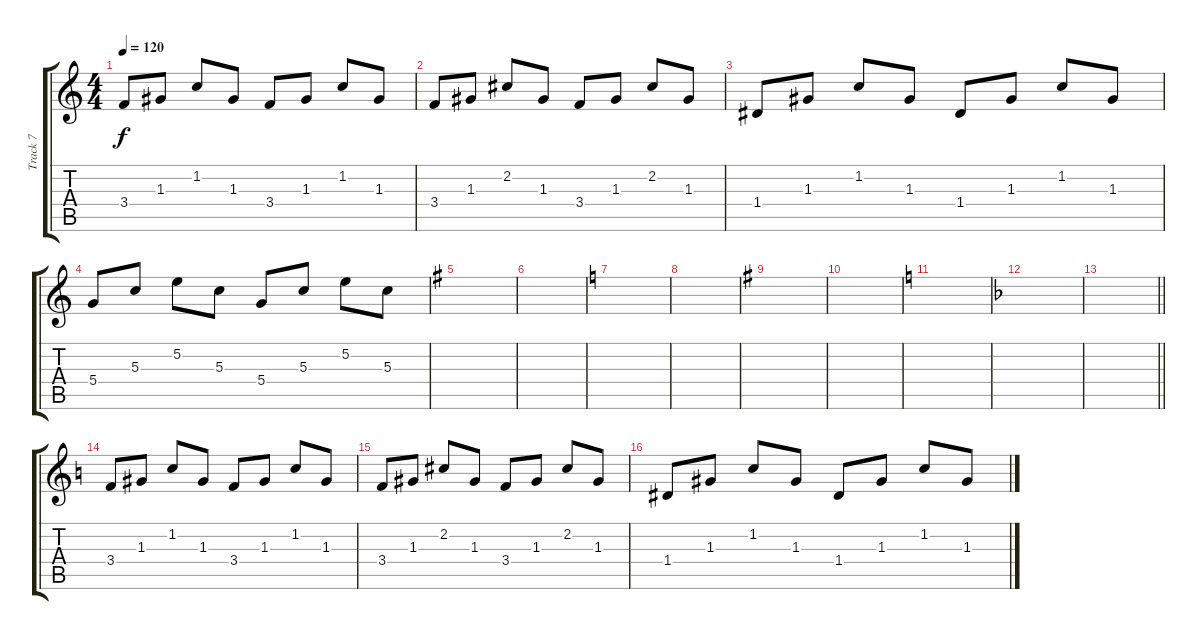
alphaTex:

\track ("Track 7" "Track 7") {instrument electricguitarclean}
\staff {score tabs}
\tuning (E4 B3 G3 D3 A2 E2) {hide}
\ts (4 4)
\tempo 120
\clef g2
\ks c
3.4.8{dy f} 1.3.8 1.2.8 1.3.8 3.4.8 1.3.8 1.2.8 1.3.8 |
3.4.8 1.3.8 2.2.8 1.3.8 3.4.8 1.3.8 2.2.8 1.3.8 |
1.4.8 1.3.8 1.2.8 1.3.8 1.4.8 1.3.8 1.2.8 1.3.8 |
5.4.8 5.3.8 5.2.8 5.3.8 5.4.8 5.3.8 5.2.8 5.3.8 |
\ks g
|
|
\ks c
|
|
\ks g
|
|
\ks c
|
\ks f
|
\barLineRight lightlight
|
\ks c
3.4.8 1.3.8 1.2.8 1.3.8 3.4.8 1.3.8 1.2.8 1.3.8 |
3.4.8 1.3.8 2.2.8 1.3.8 3.4.8 1.3.8 2.2.8 1.3.8 |
1.4.8 1.3.8 1.2.8 1.3.8 1.4.8 1.3.8 1.2.8 1.3.8
